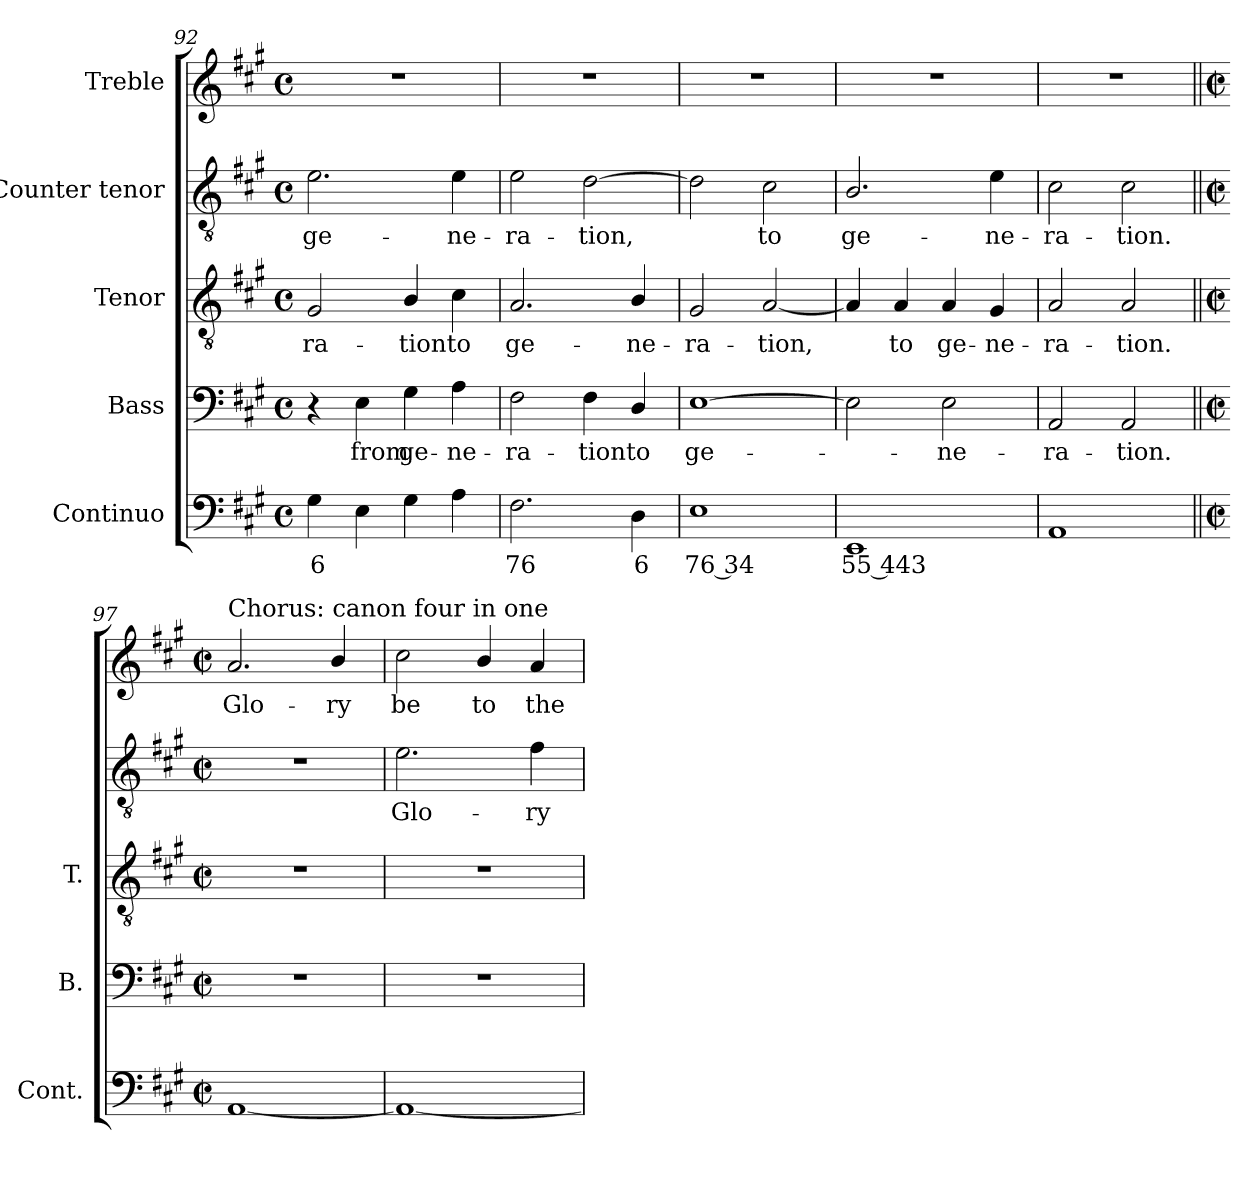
**kern	**text	**kern	**text	**kern	**text	**kern	**text	**kern	**text
*part5	*part5	*part4	*part4	*part3	*part3	*part2	*part2	*part1	*part1
*staff5	*staff5	*staff4	*staff4	*staff3	*staff3	*staff2	*staff2	*staff1	*staff1
*I"Continuo	*	*I"Bass	*	*I"Tenor	*	*I"Counter tenor	*	*I"Treble	*
*I'Cont.	*	*I'B.	*	*I'T.	*	*	*	*	*
*clefF4	*	*clefF4	*	*clefGv2	*	*clefGv2	*	*clefG2	*
*	*	*	*	*ITrd7c12	*	*ITrd7c12	*	*	*
*k[f#c#g#]	*	*k[f#c#g#]	*	*k[f#c#g#]	*	*k[f#c#g#]	*	*k[f#c#g#]	*
*A:	*	*A:	*	*A:	*	*A:	*	*A:	*
*M4/4	*	*M4/4	*	*M4/4	*	*M4/4	*	*M4/4	*
*met(c)	*	*met(c)	*	*met(c)	*	*met(c)	*	*met(c)	*
=92	=92	=92	=92	=92	=92	=92	=92	=92	=92
!	!LO:LY:b:color=#000000	!	!	!	!	!	!	!	!
!	!	!	!	!	!LO:LY:b:color=#000000	!	!	!	!
!	!	!	!	!	!	!	!LO:LY:b:color=#000000	!	!
4G#i\	6	4r	.	2GG#i/	-ra-	2.Ei\	ge-	1r	.
!	!	!	!LO:LY:b:color=#000000	!	!	!	!	!	!
4Ei\	.	4Ei\	from	.	.	.	.	.	.
!	!	!	!LO:LY:b:color=#000000	!	!	!	!	!	!
!	!	!	!	!	!LO:LY:b:color=#000000	!	!	!	!
4G#i\	.	4G#i\	ge-	4BBi/	-tion	.	.	.	.
!	!	!	!LO:LY:b:color=#000000	!	!	!	!	!	!
!	!	!	!	!	!LO:LY:b:color=#000000	!	!	!	!
!	!	!	!	!	!	!	!LO:LY:b:color=#000000	!	!
4Ai\	.	4Ai\	-ne-	4C#i\	to	4Ei\	-ne-	.	.
=93	=93	=93	=93	=93	=93	=93	=93	=93	=93
!	!LO:LY:b:color=#000000	!	!	!	!	!	!	!	!
!	!	!	!LO:LY:b:color=#000000	!	!	!	!	!	!
!	!	!	!	!	!LO:LY:b:color=#000000	!	!	!	!
!	!	!	!	!	!	!	!LO:LY:b:color=#000000	!	!
2.F#i\	76	2F#i\	-ra-	2.AAi/	ge-	2Ei\	-ra-	1r	.
!	!	!	!LO:LY:b:color=#000000	!	!	!	!	!	!
!	!	!	!	!	!	!	!LO:LY:b:color=#000000	!	!
.	.	4F#i\	-tion	.	.	[2Di\	-tion,	.	.
!	!LO:LY:b:color=#000000	!	!	!	!	!	!	!	!
!	!	!	!LO:LY:b:color=#000000	!	!	!	!	!	!
!	!	!	!	!	!LO:LY:b:color=#000000	!	!	!	!
4Di\	6	4Di/	to	4BBi/	-ne-	.	.	.	.
=94	=94	=94	=94	=94	=94	=94	=94	=94	=94
!	!LO:LY:b:color=#000000	!	!	!	!	!	!	!	!
!	!	!	!LO:LY:b:color=#000000	!	!	!	!	!	!
!	!	!	!	!	!LO:LY:b:color=#000000	!	!	!	!
1Ei	76 34	[1Ei	ge-	2GG#i/	-ra-	2Di\]	.	1r	.
!	!	!	!	!	!LO:LY:b:color=#000000	!	!	!	!
!	!	!	!	!	!	!	!LO:LY:b:color=#000000	!	!
.	.	.	.	[2AAi/	-tion,	2C#i\	to	.	.
=95	=95	=95	=95	=95	=95	=95	=95	=95	=95
!	!LO:LY:b:color=#000000	!	!	!	!	!	!	!	!
!	!	!	!	!	!	!	!LO:LY:b:color=#000000	!	!
1EEi	55 443	2Ei\]	.	4AAi/]	.	2.BBi/	ge-	1r	.
!	!	!	!	!	!LO:LY:b:color=#000000	!	!	!	!
.	.	.	.	4AAi/	to	.	.	.	.
!	!	!	!LO:LY:b:color=#000000	!	!	!	!	!	!
!	!	!	!	!	!LO:LY:b:color=#000000	!	!	!	!
.	.	2Ei\	-ne-	4AAi/	ge-	.	.	.	.
!	!	!	!	!	!LO:LY:b:color=#000000	!	!	!	!
!	!	!	!	!	!	!	!LO:LY:b:color=#000000	!	!
.	.	.	.	4GG#i/	-ne-	4Ei\	-ne-	.	.
=96	=96	=96	=96	=96	=96	=96	=96	=96	=96
!	!	!	!LO:LY:b:color=#000000	!	!	!	!	!	!
!	!	!	!	!	!LO:LY:b:color=#000000	!	!	!	!
!	!	!	!	!	!	!	!LO:LY:b:color=#000000	!	!
1AAi	.	2AAi/	-ra-	2AAi/	-ra-	2C#i\	-ra-	1r	.
!	!	!	!LO:LY:b:color=#000000	!	!	!	!	!	!
!	!	!	!	!	!LO:LY:b:color=#000000	!	!	!	!
!	!	!	!	!	!	!	!LO:LY:b:color=#000000	!	!
.	.	2AAi/	-tion.	2AAi/	-tion.	2C#i\	-tion.	.	.
!!LO:PB:g=z
=97||	=97||	=97||	=97||	=97||	=97||	=97||	=97||	=97||	=97||
*M2/2	*	*M2/2	*	*M2/2	*	*M2/2	*	*M2/2	*
*met(c|)	*	*met(c|)	*	*met(c|)	*	*met(c|)	*	*met(c|)	*
!	!	!	!	!	!	!	!	!LO:TX:a:t=Chorus&colon; canon four in one	!
!	!	!	!	!	!	!	!	!	!LO:LY:b:color=#000000
[1AAi	.	1r	.	1r	.	1r	.	2.ai/	Glo-
!	!	!	!	!	!	!	!	!	!LO:LY:b:color=#000000
.	.	.	.	.	.	.	.	4bi/	-ry
=98	=98	=98	=98	=98	=98	=98	=98	=98	=98
!	!	!	!	!	!	!	!LO:LY:b:color=#000000	!	!
!	!	!	!	!	!	!	!	!	!LO:LY:b:color=#000000
1AAi_	.	1r	.	1r	.	2.Ei\	Glo-	2cc#i\	be
!	!	!	!	!	!	!	!	!	!LO:LY:b:color=#000000
.	.	.	.	.	.	.	.	4bi/	to
!	!	!	!	!	!	!	!LO:LY:b:color=#000000	!	!
!	!	!	!	!	!	!	!	!	!LO:LY:b:color=#000000
.	.	.	.	.	.	4F#i\	-ry	4ai/	the
=	=	=	=	=	=	=	=	=	=
*-	*-	*-	*-	*-	*-	*-	*-	*-	*-
